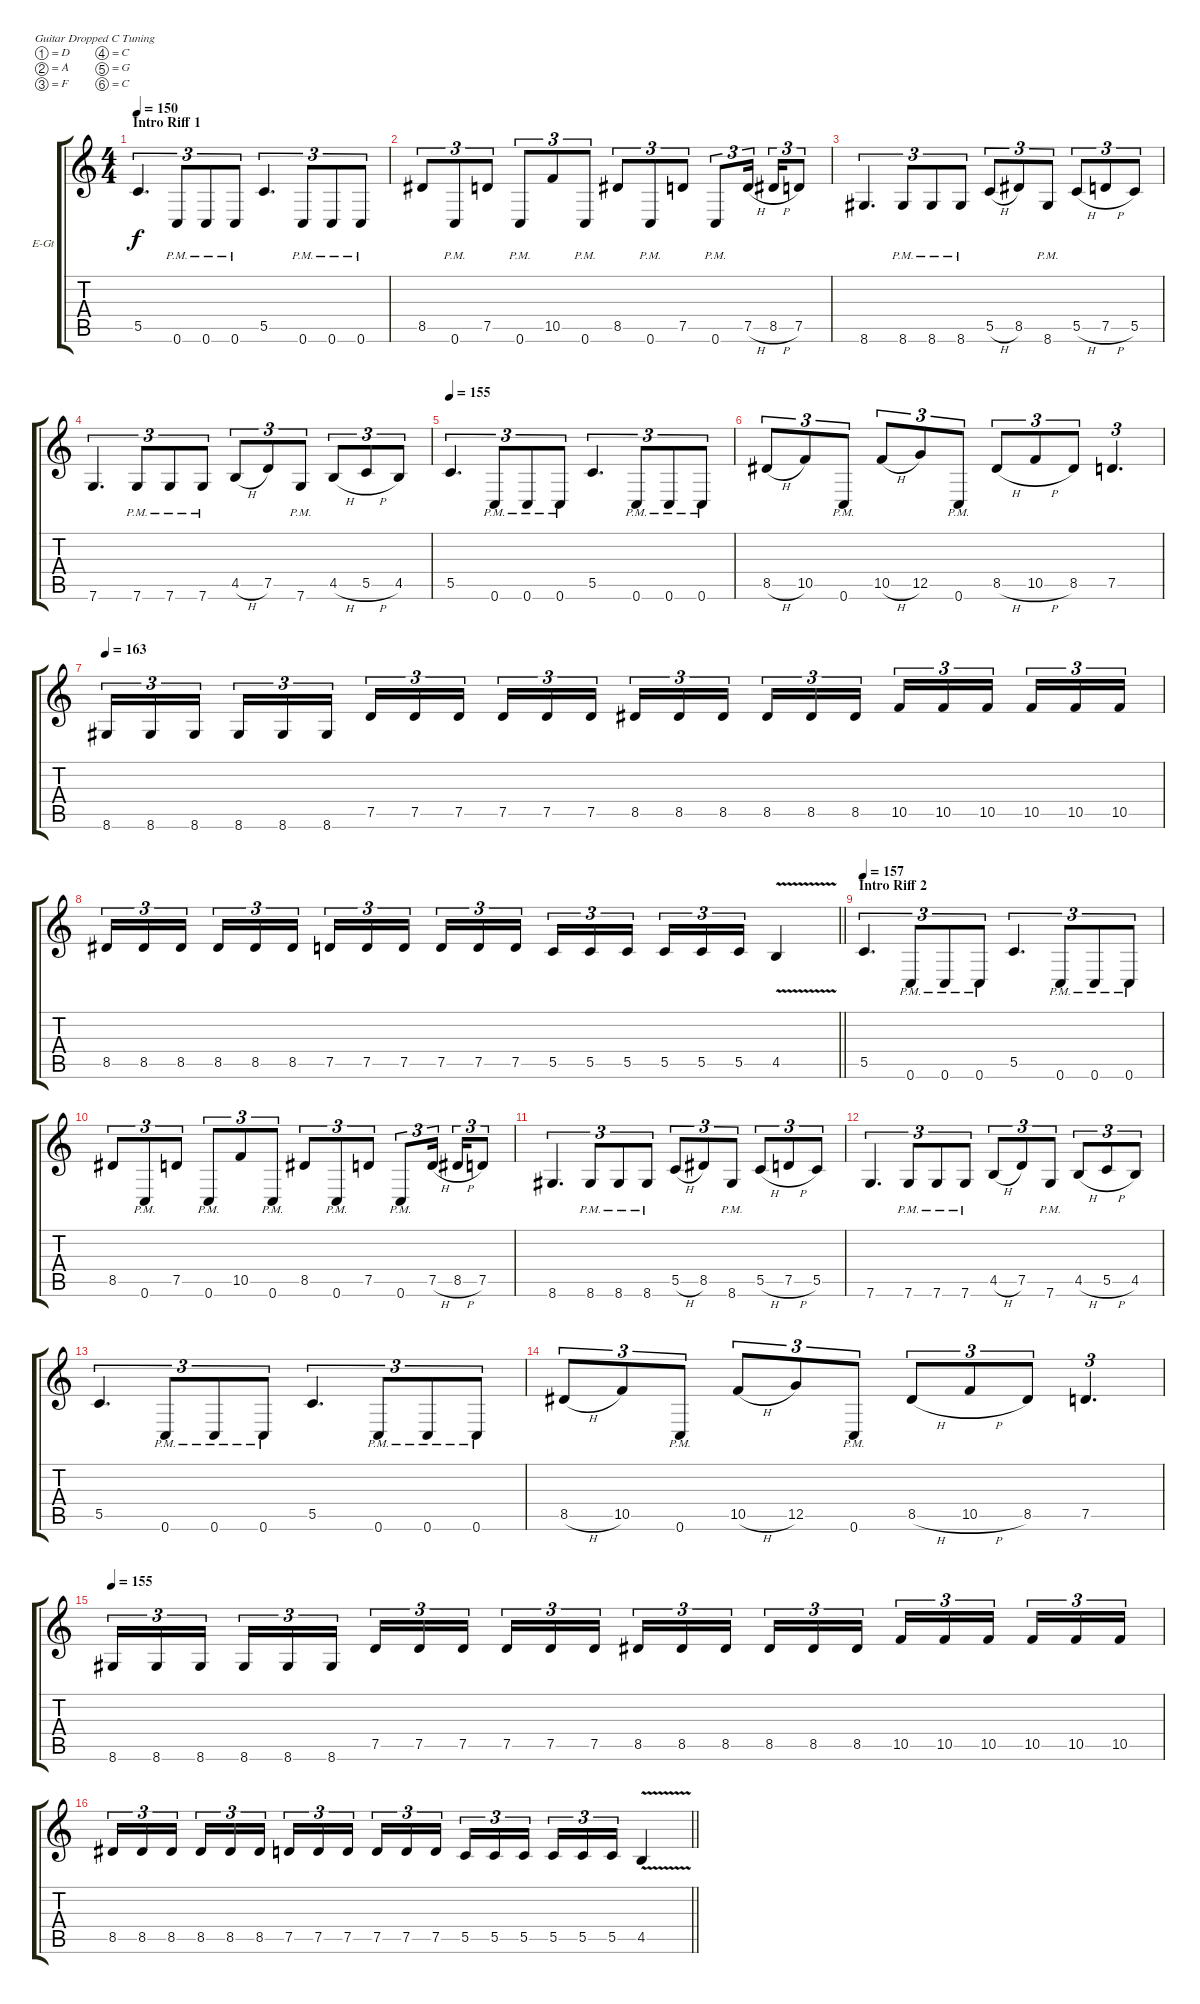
\bracketExtendMode groupsimilarinstruments
\firstSystemTrackNameOrientation horizontal
\otherSystemsTrackNameOrientation horizontal
\track ("Right Guitar" "E-Gt") {instrument distortionguitar}
\staff {score tabs}
\tuning (D4 A3 F3 C3 G2 C2)
\ts (4 4)
\section ("" "Intro Riff 1")
\tempo 150
\clef g2
\ks c
5.5.4{d tu (3 2) dy f instrument distortionguitar} 0.6{pm}.8{tu (3 2)} 0.6{pm}.8{tu (3 2)} 0.6{pm}.8{tu (3 2)} 5.5.4{d tu (3 2)} 0.6{pm}.8{tu (3 2)} 0.6{pm}.8{tu (3 2)} 0.6{pm}.8{tu (3 2)} |
8.5.8{tu (3 2)} 0.6{pm}.8{tu (3 2)} 7.5.8{tu (3 2)} 0.6{pm}.8{tu (3 2)} 10.5.8{tu (3 2)} 0.6{pm}.8{tu (3 2)} 8.5.8{tu (3 2)} 0.6{pm}.8{tu (3 2)} 7.5.8{tu (3 2)} 0.6{pm}.8{tu (3 2)} 7.5{h}.16{tu (3 2)} 8.5{h}.16{tu (3 2)} 7.5.8{tu (3 2)} |
8.6.4{d tu (3 2)} 8.6{pm}.8{tu (3 2)} 8.6{pm}.8{tu (3 2)} 8.6{pm}.8{tu (3 2)} 5.5{h}.8{tu (3 2)} 8.5.8{tu (3 2)} 8.6{pm}.8{tu (3 2)} 5.5{h}.8{tu (3 2)} 7.5{h}.8{tu (3 2)} 5.5.8{tu (3 2)} |
7.6.4{d tu (3 2)} 7.6{pm}.8{tu (3 2)} 7.6{pm}.8{tu (3 2)} 7.6{pm}.8{tu (3 2)} 4.5{h}.8{tu (3 2)} 7.5.8{tu (3 2)} 7.6{pm}.8{tu (3 2)} 4.5{h}.8{tu (3 2)} 5.5{h}.8{tu (3 2)} 4.5.8{tu (3 2)} |
\tempo 155
5.5.4{d tu (3 2)} 0.6{pm}.8{tu (3 2)} 0.6{pm}.8{tu (3 2)} 0.6{pm}.8{tu (3 2)} 5.5.4{d tu (3 2)} 0.6{pm}.8{tu (3 2)} 0.6{pm}.8{tu (3 2)} 0.6{pm}.8{tu (3 2)} |
8.5{h}.8{tu (3 2)} 10.5.8{tu (3 2)} 0.6{pm}.8{tu (3 2)} 10.5{h}.8{tu (3 2)} 12.5.8{tu (3 2)} 0.6{pm}.8{tu (3 2)} 8.5{h}.8{tu (3 2)} 10.5{h}.8{tu (3 2)} 8.5.8{tu (3 2)} 7.5.4{d tu (3 2)} |
\tempo 163
8.6.16{tu (3 2)} 8.6.16{tu (3 2)} 8.6.16{tu (3 2)} 8.6.16{tu (3 2)} 8.6.16{tu (3 2)} 8.6.16{tu (3 2)} 7.5.16{tu (3 2)} 7.5.16{tu (3 2)} 7.5.16{tu (3 2)} 7.5.16{tu (3 2)} 7.5.16{tu (3 2)} 7.5.16{tu (3 2)} 8.5.16{tu (3 2)} 8.5.16{tu (3 2)} 8.5.16{tu (3 2)} 8.5.16{tu (3 2)} 8.5.16{tu (3 2)} 8.5.16{tu (3 2)} 10.5.16{tu (3 2)} 10.5.16{tu (3 2)} 10.5.16{tu (3 2)} 10.5.16{tu (3 2)} 10.5.16{tu (3 2)} 10.5.16{tu (3 2)} |
\barLineRight lightlight
8.5.16{tu (3 2)} 8.5.16{tu (3 2)} 8.5.16{tu (3 2)} 8.5.16{tu (3 2)} 8.5.16{tu (3 2)} 8.5.16{tu (3 2)} 7.5.16{tu (3 2)} 7.5.16{tu (3 2)} 7.5.16{tu (3 2)} 7.5.16{tu (3 2)} 7.5.16{tu (3 2)} 7.5.16{tu (3 2)} 5.5.16{tu (3 2)} 5.5.16{tu (3 2)} 5.5.16{tu (3 2)} 5.5.16{tu (3 2)} 5.5.16{tu (3 2)} 5.5.16{tu (3 2)} 4.5{v}.4 |
\section ("" "Intro Riff 2")
\tempo 157
5.5.4{d tu (3 2)} 0.6{pm}.8{tu (3 2)} 0.6{pm}.8{tu (3 2)} 0.6{pm}.8{tu (3 2)} 5.5.4{d tu (3 2)} 0.6{pm}.8{tu (3 2)} 0.6{pm}.8{tu (3 2)} 0.6{pm}.8{tu (3 2)} |
8.5.8{tu (3 2)} 0.6{pm}.8{tu (3 2)} 7.5.8{tu (3 2)} 0.6{pm}.8{tu (3 2)} 10.5.8{tu (3 2)} 0.6{pm}.8{tu (3 2)} 8.5.8{tu (3 2)} 0.6{pm}.8{tu (3 2)} 7.5.8{tu (3 2)} 0.6{pm}.8{tu (3 2)} 7.5{h}.16{tu (3 2)} 8.5{h}.16{tu (3 2)} 7.5.8{tu (3 2)} |
8.6.4{d tu (3 2)} 8.6{pm}.8{tu (3 2)} 8.6{pm}.8{tu (3 2)} 8.6{pm}.8{tu (3 2)} 5.5{h}.8{tu (3 2)} 8.5.8{tu (3 2)} 8.6{pm}.8{tu (3 2)} 5.5{h}.8{tu (3 2)} 7.5{h}.8{tu (3 2)} 5.5.8{tu (3 2)} |
7.6.4{d tu (3 2)} 7.6{pm}.8{tu (3 2)} 7.6{pm}.8{tu (3 2)} 7.6{pm}.8{tu (3 2)} 4.5{h}.8{tu (3 2)} 7.5.8{tu (3 2)} 7.6{pm}.8{tu (3 2)} 4.5{h}.8{tu (3 2)} 5.5{h}.8{tu (3 2)} 4.5.8{tu (3 2)} |
5.5.4{d tu (3 2)} 0.6{pm}.8{tu (3 2)} 0.6{pm}.8{tu (3 2)} 0.6{pm}.8{tu (3 2)} 5.5.4{d tu (3 2)} 0.6{pm}.8{tu (3 2)} 0.6{pm}.8{tu (3 2)} 0.6{pm}.8{tu (3 2)} |
8.5{h}.8{tu (3 2)} 10.5.8{tu (3 2)} 0.6{pm}.8{tu (3 2)} 10.5{h}.8{tu (3 2)} 12.5.8{tu (3 2)} 0.6{pm}.8{tu (3 2)} 8.5{h}.8{tu (3 2)} 10.5{h}.8{tu (3 2)} 8.5.8{tu (3 2)} 7.5.4{d tu (3 2)} |
\tempo 155
8.6.16{tu (3 2)} 8.6.16{tu (3 2)} 8.6.16{tu (3 2)} 8.6.16{tu (3 2)} 8.6.16{tu (3 2)} 8.6.16{tu (3 2)} 7.5.16{tu (3 2)} 7.5.16{tu (3 2)} 7.5.16{tu (3 2)} 7.5.16{tu (3 2)} 7.5.16{tu (3 2)} 7.5.16{tu (3 2)} 8.5.16{tu (3 2)} 8.5.16{tu (3 2)} 8.5.16{tu (3 2)} 8.5.16{tu (3 2)} 8.5.16{tu (3 2)} 8.5.16{tu (3 2)} 10.5.16{tu (3 2)} 10.5.16{tu (3 2)} 10.5.16{tu (3 2)} 10.5.16{tu (3 2)} 10.5.16{tu (3 2)} 10.5.16{tu (3 2)} |
\barLineRight lightlight
8.5.16{tu (3 2)} 8.5.16{tu (3 2)} 8.5.16{tu (3 2)} 8.5.16{tu (3 2)} 8.5.16{tu (3 2)} 8.5.16{tu (3 2)} 7.5.16{tu (3 2)} 7.5.16{tu (3 2)} 7.5.16{tu (3 2)} 7.5.16{tu (3 2)} 7.5.16{tu (3 2)} 7.5.16{tu (3 2)} 5.5.16{tu (3 2)} 5.5.16{tu (3 2)} 5.5.16{tu (3 2)} 5.5.16{tu (3 2)} 5.5.16{tu (3 2)} 5.5.16{tu (3 2)} 4.5{v}.4
